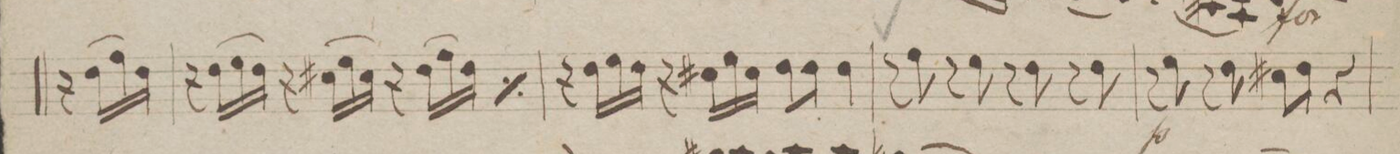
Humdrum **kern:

**kern	**dynam
*I"Violio 1mo	*
*clefG2	*
*k[b-]	*
*met(c)	*
*M4/4	*
16r	.
(16dd\LL	.
16ff\	.
16dd\JJ)	.
=6	=6
16r	.
(16dd\LL	.
16ee\	.
16dd\JJ)	.
16r	.
(16cc#X\LL	.
16ee\	.
16cc#\JJ)	.
16r	.
(16dd\LL	.
16ff\	.
16dd\JJ)	.
*rep	*
16r	.
(16dd\LL	.
16ff\	.
16dd\JJ)	.
*Xrep	*
=7	=7
16r	.
16dd\LL	.
16ee\	.
16dd\JJ	.
16r	.
16cc#X\LL	.
16ee\	.
16cc#\JJ	.
8dd\L	.
8dd\J	.
4dd\	.
=8	=8
8r	.
8ff\	p
8r	.
8ee\	.
8r	.
8dd\	.
8r	.
8dd\	.
=9	=9
8r	p
8ee\	.
8r	.
8dd\	.
8r	.
8cc#X\L	.
8dd\J	.
8r	.
=10	=10
*-	*-
